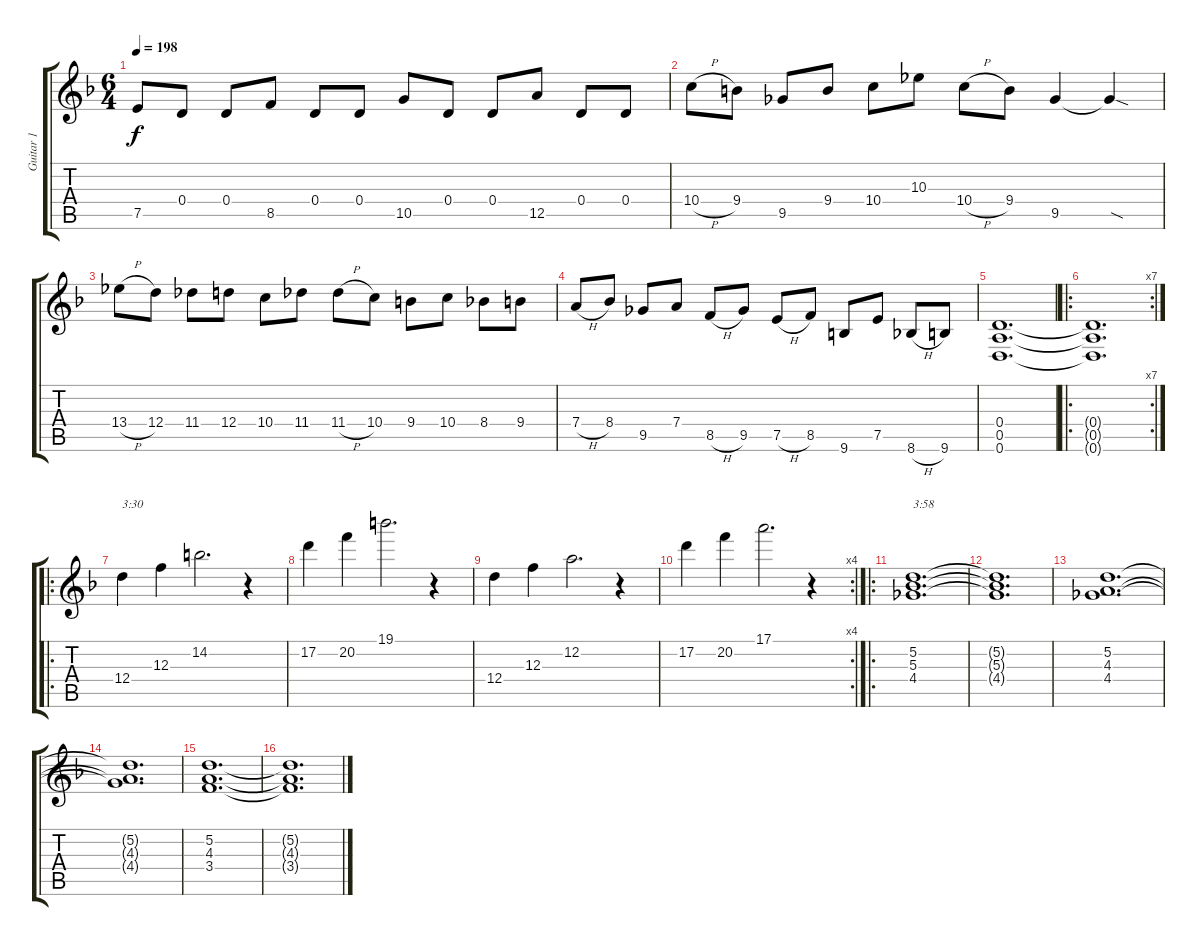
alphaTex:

\track ("Guitar 1" "Guitar 1") {instrument distortionguitar}
\staff {score tabs}
\tuning (E4 A3 F3 D3 A2 D2) {hide}
\ts (6 4)
\tempo 198
\clef g2
\ks dminor
7.5.8{dy f} 0.4.8 0.4.8 8.5.8 0.4.8 0.4.8 10.5.8 0.4.8 0.4.8 12.5.8 0.4.8 0.4.8 |
10.4{h}.8 9.4.8 9.5.8 9.4.8 10.4.8 10.3.8 10.4{h}.8 9.4.8 9.5.4 9.5{sod t}.4 |
13.4{h}.8 12.4.8 11.4.8 12.4.8 10.4.8 11.4.8 11.4{h}.8 10.4.8 9.4.8 10.4.8 8.4.8 9.4.8 |
7.4{h}.8 8.4.8 9.5.8 7.4.8 8.5{h}.8 9.5.8 7.5{h}.8 8.5.8 9.6.8 7.5.8 8.6{h}.8 9.6.8 |
(0.4 0.5 0.6).1{d} |
\ro
\rc 7
(0.4{t} 0.5{t} 0.6{t}).1{d} |
\ro
12.4.4{txt "3:30"} 12.3.4 14.2.2{d} r.4 |
17.2.4 20.2.4 19.1.2{d} r.4 |
12.4.4 12.3.4 12.2.2{d} r.4 |
\rc 4
17.2.4 20.2.4 17.1.2{d} r.4 |
\ro
(5.2 5.3 4.4).1{d txt "3:58"} |
(5.2{t} 5.3{t} 4.4{t}).1{d} |
(5.2 4.3 4.4).1{d} |
(5.2{t} 4.3{t} 4.4{t}).1{d} |
(5.2 4.3 3.4).1{d} |
(5.2{t} 4.3{t} 3.4{t}).1{d}
